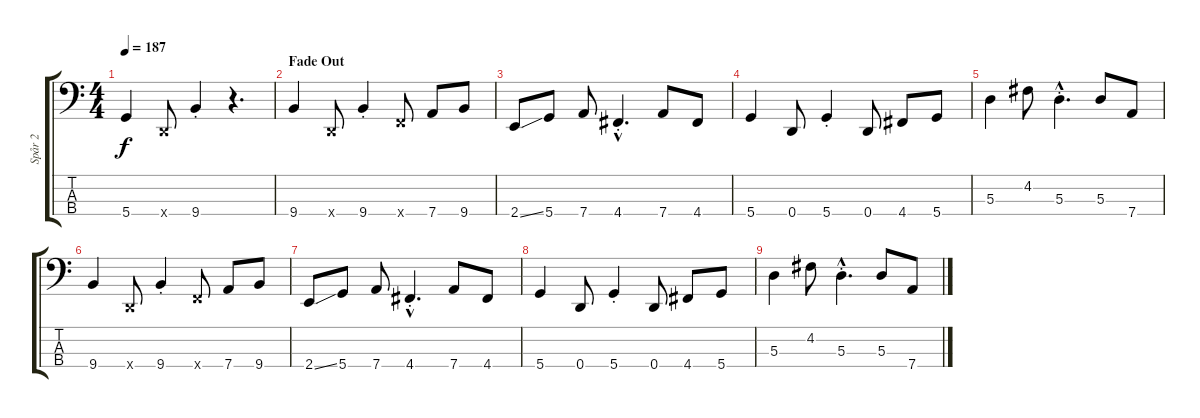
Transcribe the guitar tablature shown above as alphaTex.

\track ("Spår 2" "Spår 2") {instrument synthbass1}
\staff {score tabs}
\tuning (G2 D2 A1 D1) {hide}
\ts (4 4)
\tempo 187
\clef f4
\ks c
5.4.4{dy f} 0.4{x}.8 9.4{st}.4 r.4{d} |
\section ("" "Fade Out")
9.4.4 0.4{x}.8 9.4{st}.4 3.4{x}.8 7.4.8 9.4.8 |
2.4{ss}.8 5.4.8 7.4.8 4.4{hac st}.4{d} 7.4.8 4.4.8 |
5.4.4 0.4.8 5.4{st}.4 0.4.8 4.4.8 5.4.8 |
5.3.4 4.2.8 5.3{hac st}.4{d} 5.3.8 7.4.8 |
9.4.4 0.4{x}.8 9.4{st}.4 3.4{x}.8 7.4.8 9.4.8 |
2.4{ss}.8 5.4.8 7.4.8 4.4{hac st}.4{d} 7.4.8 4.4.8 |
5.4.4 0.4.8 5.4{st}.4 0.4.8 4.4.8 5.4.8 |
5.3.4 4.2.8 5.3{hac st}.4{d} 5.3.8 7.4.8
